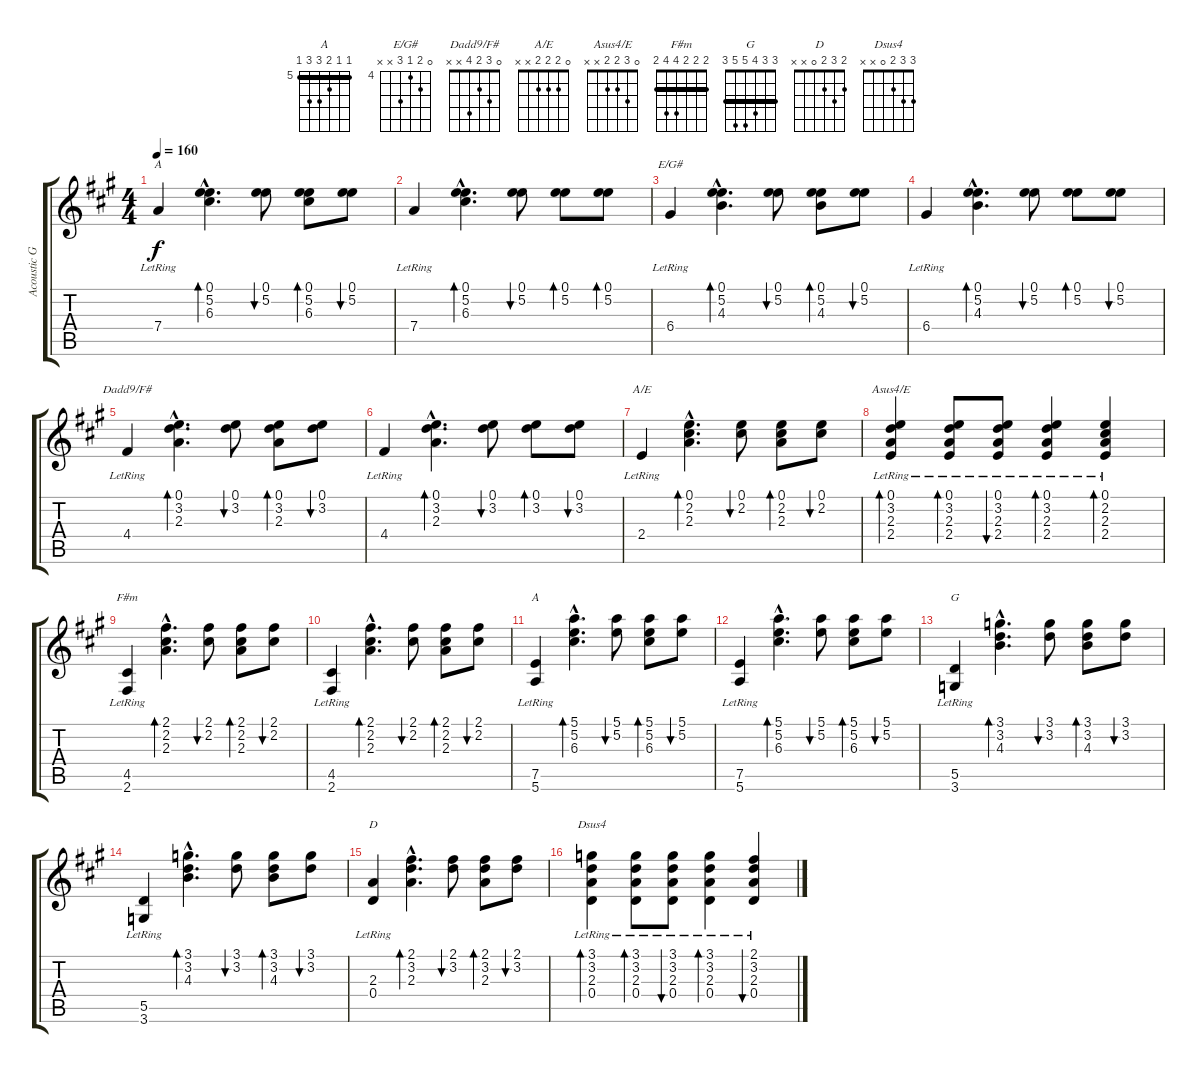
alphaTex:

\track ("Acoustic Guitar 1" "Acoustic G") {instrument acousticguitarsteel}
\staff {score tabs}
\tuning (E4 B3 G3 D3 A2 E2) {hide}
\chord ("A" 0 5 6 7 x x) {firstfret 5}
\chord ("E/G#" 0 5 4 6 x x) {firstfret 4}
\chord ("Dadd9/F#" 0 3 2 4 x x)
\chord ("A/E" 0 2 2 2 x x)
\chord ("Asus4/E" 0 3 2 2 x x)
\chord ("F#m" 2 2 2 4 4 2) {barre 2}
\chord ("A" 5 5 6 7 7 5) {firstfret 5 barre 5}
\chord ("G" 3 3 4 5 5 3) {barre 3}
\chord ("D" 2 3 2 0 x x)
\chord ("Dsus4" 3 3 2 0 x x)
\ts (4 4)
\tempo 160
\clef g2
\ks a
7.4{lr}.4{ch "A" dy f} (0.1{hac} 5.2{hac} 6.3{hac}).4{d bd 60} (0.1 5.2).8{bu 60} (0.1 5.2 6.3).8{bd 120} (0.1 5.2).8{bu 120} |
7.4{lr}.4 (0.1{hac} 5.2{hac} 6.3{hac}).4{d bd 60} (0.1 5.2).8{bu 60} (0.1 5.2).8{bd 60} (0.1 5.2).8{bd 60} |
6.4{lr}.4{ch "E/G#"} (0.1{hac} 5.2{hac} 4.3{hac}).4{d bd 60} (0.1 5.2).8{bu 60} (0.1 5.2 4.3).8{bd 60} (0.1 5.2).8{bu 60} |
6.4{lr}.4 (0.1{hac} 5.2{hac} 4.3{hac}).4{d bd 60} (0.1 5.2).8{bu 120} (0.1 5.2).8{bd 60} (0.1 5.2).8{bu 60} |
4.4{lr}.4{ch "Dadd9/F#"} (0.1{hac} 3.2{hac} 2.3{hac}).4{d bd 60} (0.1 3.2).8{bu 120} (0.1 3.2 2.3).8{bd 60} (0.1 3.2).8{bu 60} |
4.4{lr}.4 (0.1{hac} 3.2{hac} 2.3{hac}).4{d bd 60} (0.1 3.2).8{bu 60} (0.1 3.2).8{bd 60} (0.1 3.2).8{bu 60} |
2.4{lr}.4{ch "A/E"} (0.1{hac} 2.2{hac} 2.3{hac}).4{d bd 60} (0.1 2.2).8{bu 60} (0.1 2.2 2.3).8{bd 60} (0.1 2.2).8{bu 60} |
(0.1 3.2 2.3 2.4{lr}).4{bd 60 ch "Asus4/E"} (0.1 3.2 2.3 2.4{lr}).8{bd 60} (0.1 3.2 2.3 2.4{lr}).8{bu 60} (0.1 3.2 2.3 2.4{lr}).4{bd 60} (0.1 2.2 2.3 2.4{lr}).4{bd 120} |
(4.5{lr} 2.6{lr}).4{ch "F#m"} (2.1{hac} 2.2{hac} 2.3{hac}).4{d bd 60} (2.1 2.2).8{bu 60} (2.1 2.2 2.3).8{bd 60} (2.1 2.2).8{bu 120} |
(4.5{lr} 2.6{lr}).4 (2.1{hac} 2.2{hac} 2.3{hac}).4{d bd 60} (2.1 2.2).8{bu 60} (2.1 2.2 2.3).8{bd 60} (2.1 2.2).8{bu 60} |
(7.5{lr} 5.6{lr}).4{ch "A"} (5.1{hac} 5.2{hac} 6.3{hac}).4{d bd 60} (5.1 5.2).8{bu 120} (5.1 5.2 6.3).8{bd 60} (5.1 5.2).8{bu 60} |
(7.5{lr} 5.6{lr}).4 (5.1{hac} 5.2{hac} 6.3{hac}).4{d bd 60} (5.1 5.2).8{bu 60} (5.1 5.2 6.3).8{bd 60} (5.1 5.2).8{bu 60} |
(5.5{lr} 3.6{lr}).4{ch "G"} (3.1{hac} 3.2{hac} 4.3{hac}).4{d bd 60} (3.1 3.2).8{bu 60} (3.1 3.2 4.3).8{bd 60} (3.1 3.2).8{bu 60} |
(5.5{lr} 3.6{lr}).4 (3.1{hac} 3.2{hac} 4.3{hac}).4{d bd 60} (3.1 3.2).8{bu 60} (3.1 3.2 4.3).8{bd 60} (3.1 3.2).8{bu 60} |
(2.3 0.4{lr}).4{ch "D"} (2.1{hac} 3.2{hac} 2.3{hac}).4{d bd 60} (2.1 3.2).8{bu 60} (2.1 3.2 2.3).8{bd 60} (2.1 3.2).8{bu 60} |
(3.1 3.2 2.3 0.4{lr}).4{bd 120 ch "Dsus4"} (3.1 3.2 2.3 0.4{lr}).8{bd 60} (3.1 3.2 2.3 0.4{lr}).8{bu 60} (3.1 3.2 2.3 0.4{lr}).4{bd 60} (2.1 3.2 2.3 0.4{lr}).4{bu 60}
